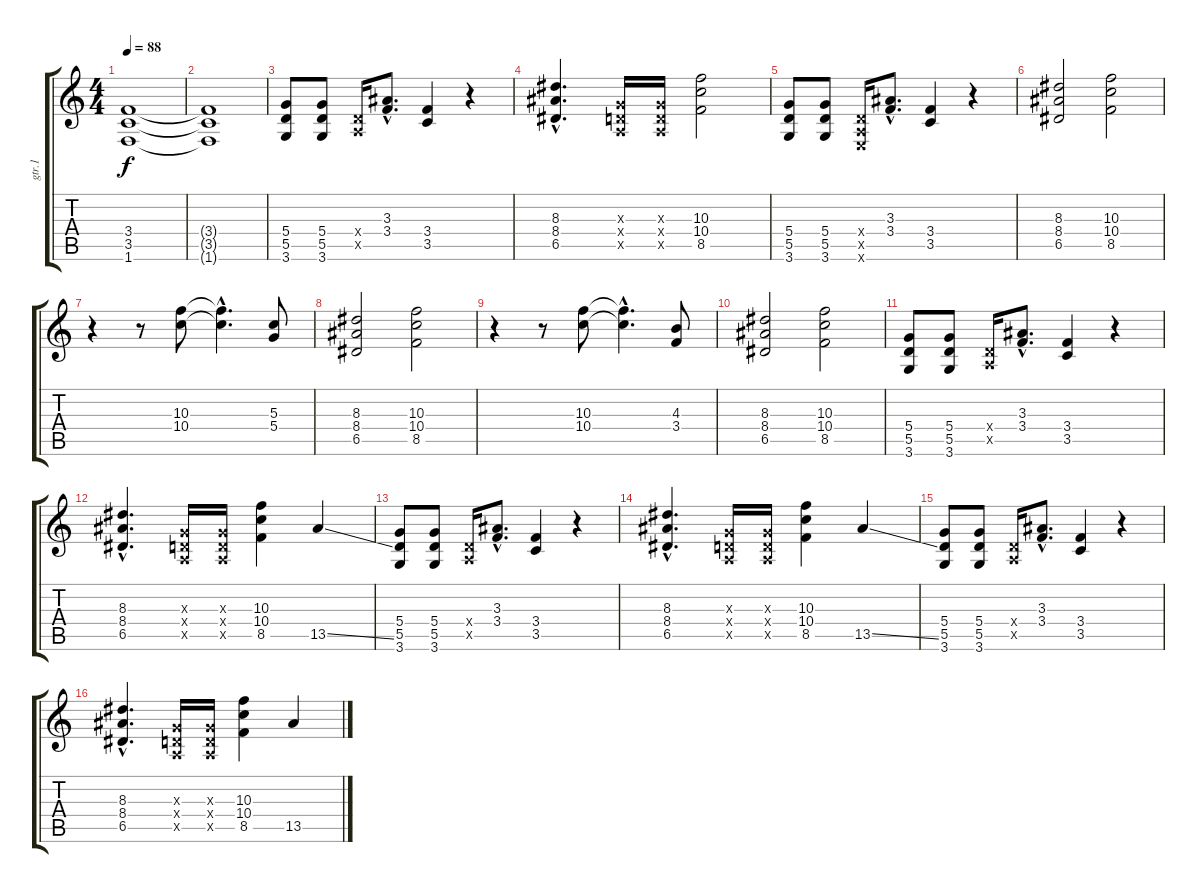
\track ("gtr.1" "gtr.1") {instrument overdrivenguitar}
\staff {score tabs}
\tuning (E4 B3 G3 D3 A2 E2) {hide}
\ts (4 4)
\tempo 88
\clef g2
\ks c
(3.4 3.5 1.6).1{dy f} |
(3.4{t} 3.5{t} 1.6{t}).1 |
(5.4 5.5 3.6).8 (5.4 5.5 3.6).8 (0.4{x} 0.5{x}).16 (3.3{hac} 3.4{hac}).8{d} (3.4 3.5).4 r.4 |
(8.3{hac} 8.4{hac} 6.5{hac}).4{d} (0.3{x} 0.4{x} 0.5{x}).16 (0.3{x} 0.4{x} 0.5{x}).16 (10.3 10.4 8.5).2 |
(5.4 5.5 3.6).8 (5.4 5.5 3.6).8 (0.4{x} 0.5{x} 0.6{x}).16 (3.3{hac} 3.4{hac}).8{d} (3.4 3.5).4 r.4 |
(8.3 8.4 6.5).2 (10.3 10.4 8.5).2 |
r.4 r.8 (10.3 10.4).8 (10.3{hac t} 10.4{hac t}).4{d} (5.3 5.4).8 |
(8.3 8.4 6.5).2 (10.3 10.4 8.5).2 |
r.4 r.8 (10.3 10.4).8 (10.3{hac t} 10.4{hac t}).4{d} (4.3 3.4).8 |
(8.3 8.4 6.5).2 (10.3 10.4 8.5).2 |
(5.4 5.5 3.6).8 (5.4 5.5 3.6).8 (0.4{x} 0.5{x}).16 (3.3{hac} 3.4{hac}).8{d} (3.4 3.5).4 r.4 |
(8.3{hac} 8.4{hac} 6.5{hac}).4{d} (0.3{x} 0.4{x} 0.5{x}).16 (0.3{x} 0.4{x} 0.5{x}).16 (10.3 10.4 8.5).4 13.5{ss}.4 |
(5.4 5.5 3.6).8 (5.4 5.5 3.6).8 (0.4{x} 0.5{x}).16 (3.3{hac} 3.4{hac}).8{d} (3.4 3.5).4 r.4 |
(8.3{hac} 8.4{hac} 6.5{hac}).4{d} (0.3{x} 0.4{x} 0.5{x}).16 (0.3{x} 0.4{x} 0.5{x}).16 (10.3 10.4 8.5).4 13.5{ss}.4 |
(5.4 5.5 3.6).8 (5.4 5.5 3.6).8 (0.4{x} 0.5{x}).16 (3.3{hac} 3.4{hac}).8{d} (3.4 3.5).4 r.4 |
(8.3{hac} 8.4{hac} 6.5{hac}).4{d} (0.3{x} 0.4{x} 0.5{x}).16 (0.3{x} 0.4{x} 0.5{x}).16 (10.3 10.4 8.5).4 13.5{ss}.4
